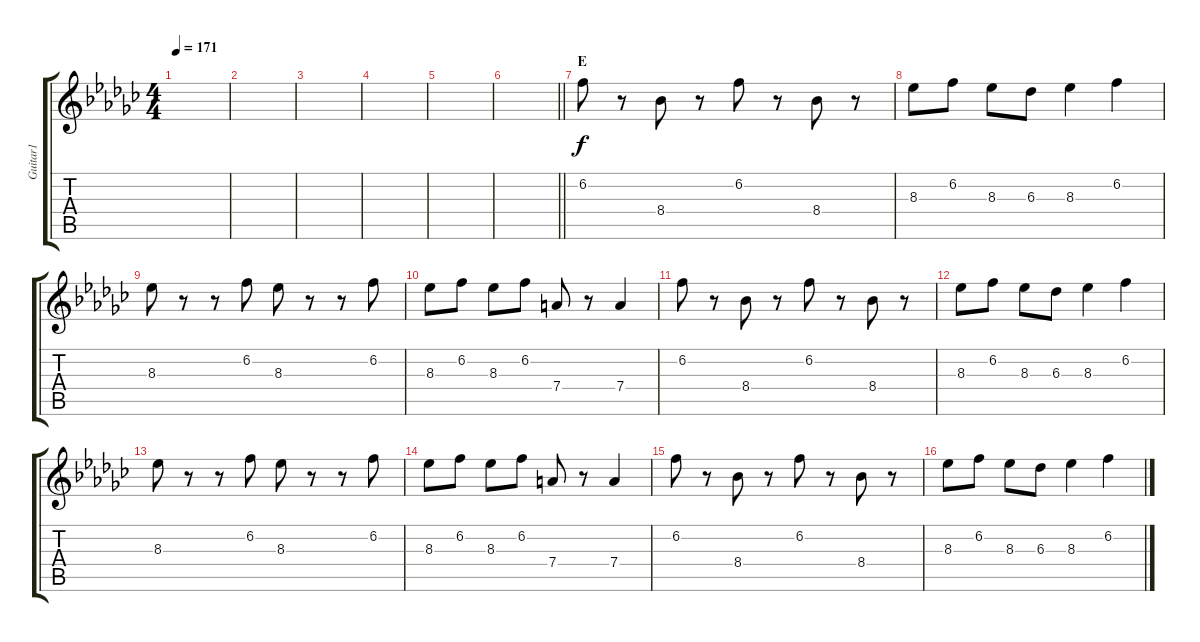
\track ("Guitar1" "Guitar1") {instrument distortionguitar}
\staff {score tabs}
\tuning (E4 B3 G3 D3 A2 E2) {hide}
\ts (4 4)
\tempo 171
\clef g2
\ks gb
|
|
|
|
|
\barLineRight lightlight
|
\section ("" "E")
6.2.8 r.8 8.4.8 r.8 6.2.8 r.8 8.4.8 r.8 |
8.3.8 6.2.8 8.3.8 6.3.8 8.3.4 6.2.4 |
8.3.8 r.8 r.8 6.2.8 8.3.8 r.8 r.8 6.2.8 |
8.3.8 6.2.8 8.3.8 6.2.8 7.4.8 r.8 7.4.4 |
6.2.8 r.8 8.4.8 r.8 6.2.8 r.8 8.4.8 r.8 |
8.3.8 6.2.8 8.3.8 6.3.8 8.3.4 6.2.4 |
8.3.8 r.8 r.8 6.2.8 8.3.8 r.8 r.8 6.2.8 |
8.3.8 6.2.8 8.3.8 6.2.8 7.4.8 r.8 7.4.4 |
6.2.8 r.8 8.4.8 r.8 6.2.8 r.8 8.4.8 r.8 |
8.3.8 6.2.8 8.3.8 6.3.8 8.3.4 6.2.4
